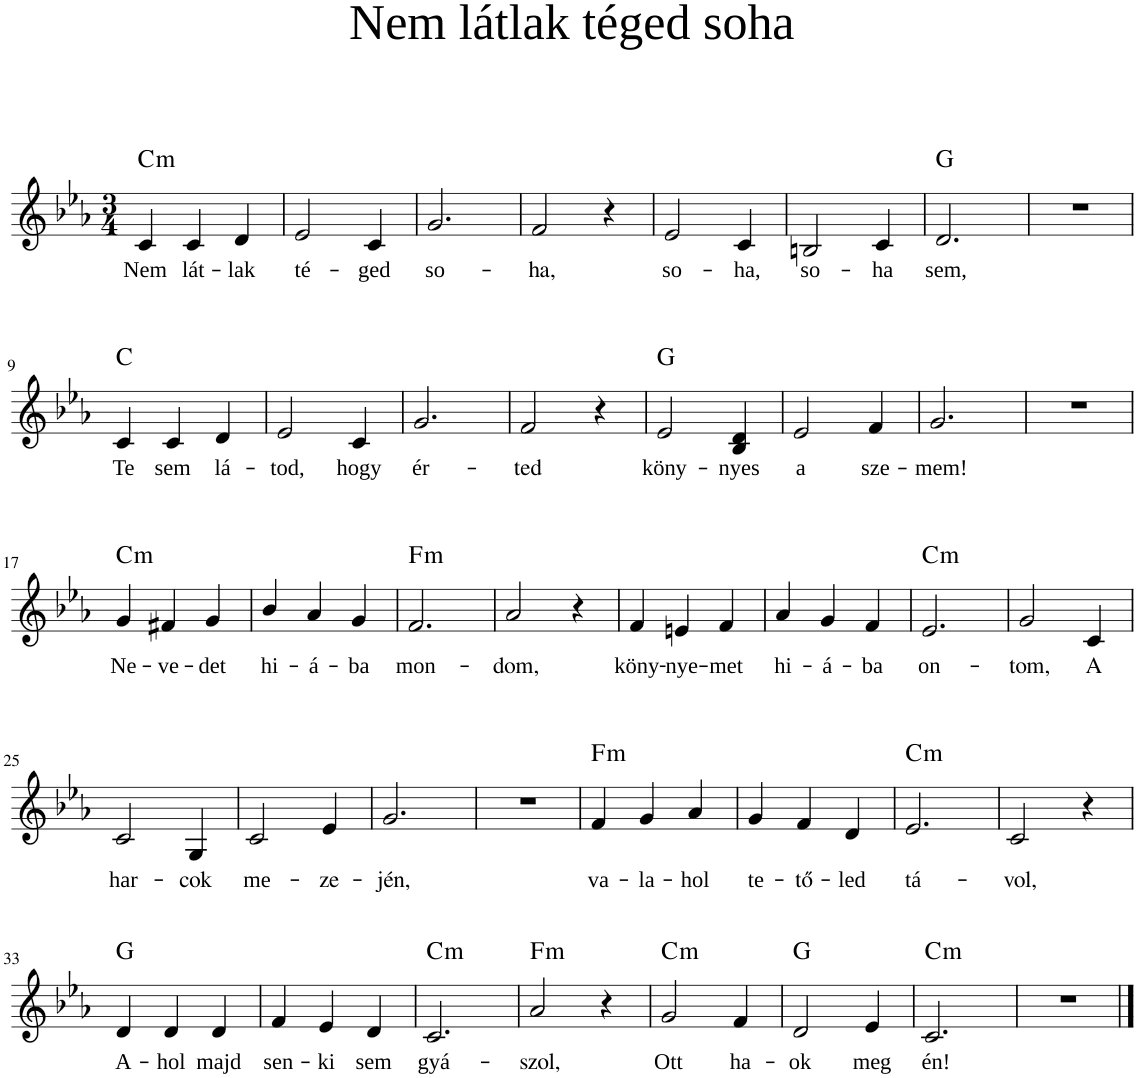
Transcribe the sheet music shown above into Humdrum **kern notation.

**kern	**text	**harte
*part1	*part1	*part1
*staff1	*staff1	*
*I"Piano	*	*
*I'Pno	*	*
*clefG2	*	*
*k[b-e-a-]	*	*
*M3/4	*	*
=1	=1	=1
!	!LO:LY:b	!LO:H:kt=m
4c/	Nem	C:min
!	!LO:LY:b	!
4c/	lát-	.
!	!LO:LY:b	!
4d/	-lak	.
=2	=2	=2
!	!LO:LY:b	!
2e-/	té-	.
!	!LO:LY:b	!
4c/	-ged	.
=3	=3	=3
!	!LO:LY:b	!
2.g/	so-	.
=4	=4	=4
!	!LO:LY:b	!
2f/	-ha,	.
4r	.	.
=5	=5	=5
!	!LO:LY:b	!
2e-/	so-	.
!	!LO:LY:b	!
4c/	-ha,	.
=6	=6	=6
!	!LO:LY:b	!
2Bn/	so-	.
!	!LO:LY:b	!
4c/	-ha	.
=7	=7	=7
!	!LO:LY:b	!LO:H:kt=N.C.
2.d/	sem,	N
=8	=8	=8
2.r	.	.
!!LO:LB:g=z
=9	=9	=9
!	!LO:LY:b	!LO:H:kt=N.C.
4c/	Te	N
!	!LO:LY:b	!
4c/	sem	.
!	!LO:LY:b	!
4d/	lá-	.
=10	=10	=10
!	!LO:LY:b	!
2e-/	-tod,	.
!	!LO:LY:b	!
4c/	hogy	.
=11	=11	=11
!	!LO:LY:b	!
2.g/	ér-	.
=12	=12	=12
!	!LO:LY:b	!
2f/	-ted	.
4r	.	.
=13	=13	=13
!	!LO:LY:b	!LO:H:kt=N.C.
2e-/	köny-	N
!	!LO:LY:b	!
4B-/ 4d/	-nyes	.
=14	=14	=14
!	!LO:LY:b	!
2e-/	a	.
!	!LO:LY:b	!
4f/	sze-	.
=15	=15	=15
!	!LO:LY:b	!
2.g/	-mem!	.
=16	=16	=16
2.r	.	.
!!LO:LB:g=z
=17	=17	=17
!	!LO:LY:b	!LO:H:kt=m
4g/	Ne-	C:min
!	!LO:LY:b	!
4f#X/	-ve-	.
!	!LO:LY:b	!
4g/	-det	.
=18	=18	=18
!	!LO:LY:b	!
4b-/	hi-	.
!	!LO:LY:b	!
4a-/	-á-	.
!	!LO:LY:b	!
4g/	-ba	.
=19	=19	=19
!	!LO:LY:b	!LO:H:kt=m
2.f/	mon-	F:min
=20	=20	=20
!	!LO:LY:b	!
2a-/	-dom,	.
4r	.	.
=21	=21	=21
!	!LO:LY:b	!
4f/	köny-	.
!	!LO:LY:b	!
4en/	-nye-	.
!	!LO:LY:b	!
4f/	-met	.
=22	=22	=22
!	!LO:LY:b	!
4a-/	hi-	.
!	!LO:LY:b	!
4g/	-á-	.
!	!LO:LY:b	!
4f/	-ba	.
=23	=23	=23
!	!LO:LY:b	!LO:H:kt=m
2.e-/	on-	C:min
=24	=24	=24
!	!LO:LY:b	!
2g/	-tom,	.
!	!LO:LY:b	!
4c/	A	.
!!LO:LB:g=z
=25	=25	=25
!	!LO:LY:b	!
2c/	har-	.
!	!LO:LY:b	!
4G/	-cok	.
=26	=26	=26
!	!LO:LY:b	!
2c/	me-	.
!	!LO:LY:b	!
4e-/	-ze-	.
=27	=27	=27
!	!LO:LY:b	!
2.g/	-jén,	.
=28	=28	=28
2.r	.	.
=29	=29	=29
!	!LO:LY:b	!LO:H:kt=m
4f/	va-	F:min
!	!LO:LY:b	!
4g/	-la-	.
!	!LO:LY:b	!
4a-/	-hol	.
=30	=30	=30
!	!LO:LY:b	!
4g/	te-	.
!	!LO:LY:b	!
4f/	-tő-	.
!	!LO:LY:b	!
4d/	-led	.
=31	=31	=31
!	!LO:LY:b	!LO:H:kt=m
2.e-/	tá-	C:min
=32	=32	=32
!	!LO:LY:b	!
2c/	-vol,	.
4r	.	.
!!LO:LB:g=z
=33	=33	=33
!	!LO:LY:b	!LO:H:kt=N.C.
4d/	A-	N
!	!LO:LY:b	!
4d/	-hol	.
!	!LO:LY:b	!
4d/	majd	.
=34	=34	=34
!	!LO:LY:b	!
4f/	sen-	.
!	!LO:LY:b	!
4e-/	-ki	.
!	!LO:LY:b	!
4d/	sem	.
=35	=35	=35
!	!LO:LY:b	!LO:H:kt=m
2.c/	gyá-	C:min
=36	=36	=36
!	!LO:LY:b	!LO:H:kt=m
2a-/	-szol,	F:min
4r	.	.
=37	=37	=37
!	!LO:LY:b	!LO:H:kt=m
2g/	Ott	C:min
!	!LO:LY:b	!
4f/	ha-	.
=38	=38	=38
!	!LO:LY:b	!LO:H:kt=N.C.
2d/	-ok	N
!	!LO:LY:b	!
4e-/	meg	.
=39	=39	=39
!	!LO:LY:b	!LO:H:kt=m
2.c/	én!	C:min
=40	=40	=40
2.r	.	.
==	==	==
*-	*-	*-
